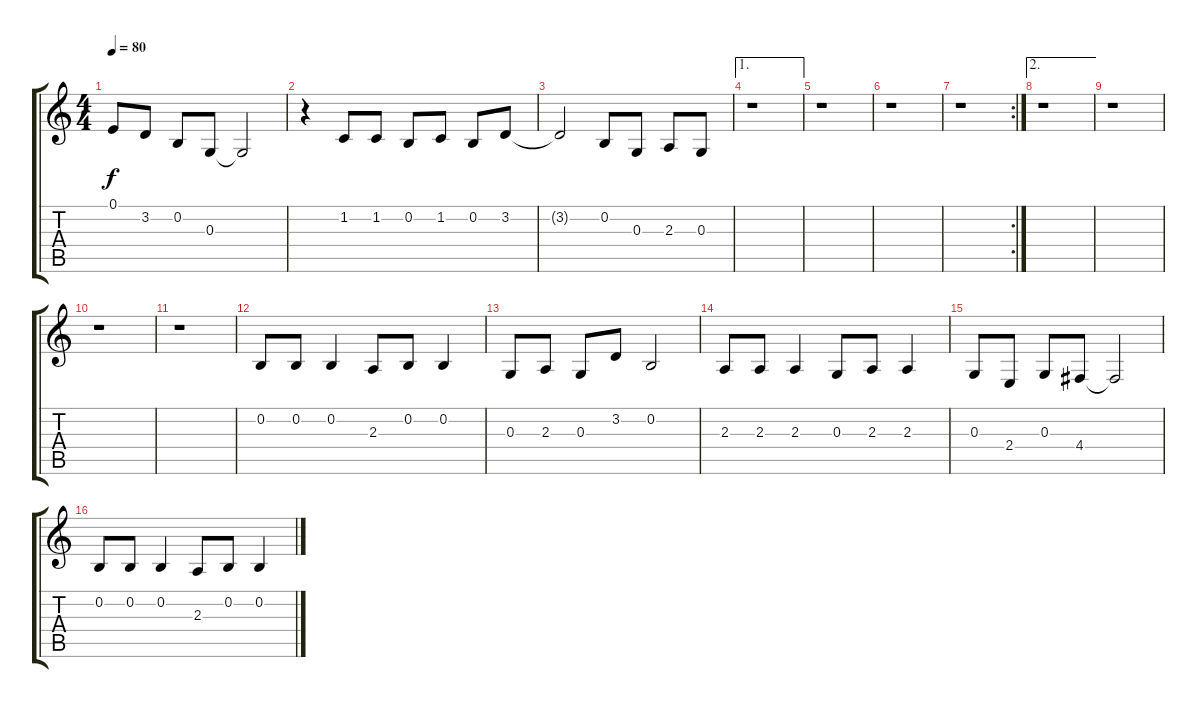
\track "" {instrument acousticgrandpiano}
\staff {score tabs}
\tuning (E4 B3 G3 D3 A2 E2) {hide}
\ts (4 4)
\tempo 80
\clef g2
\ks c
0.1.8{txt "" dy f} 3.2.8 0.2.8 0.3.8{txt ""} 0.3{t}.2 |
r.4 1.2.8{txt ""} 1.2.8{txt ""} 0.2.8{txt ""} 1.2.8{txt ""} 0.2.8{txt ""} 3.2.8{txt ""} |
3.2{t}.2 0.2.8{txt ""} 0.3.8{txt ""} 2.3.8{txt ""} 0.3.8{txt ""} |
\ae 1
r.1 |
r.1 |
r.1 |
\rc 2
r.1 |
\ae 2
r.1 |
r.1 |
r.1 |
r.1 |
0.2.8{txt ""} 0.2.8{txt ""} 0.2.4{txt ""} 2.3.8{txt ""} 0.2.8{txt ""} 0.2.4{txt ""} |
0.3.8{txt ""} 2.3.8{txt ""} 0.3.8{txt ""} 3.2.8{txt ""} 0.2.2{txt ""} |
2.3.8{txt ""} 2.3.8{txt ""} 2.3.4{txt ""} 0.3.8{txt ""} 2.3.8{txt ""} 2.3.4{txt ""} |
0.3.8{txt ""} 2.4.8{txt ""} 0.3.8{txt ""} 4.4.8{txt ""} 4.4{t}.2 |
0.2.8{txt ""} 0.2.8{txt ""} 0.2.4{txt ""} 2.3.8{txt ""} 0.2.8{txt ""} 0.2.4{txt ""}
